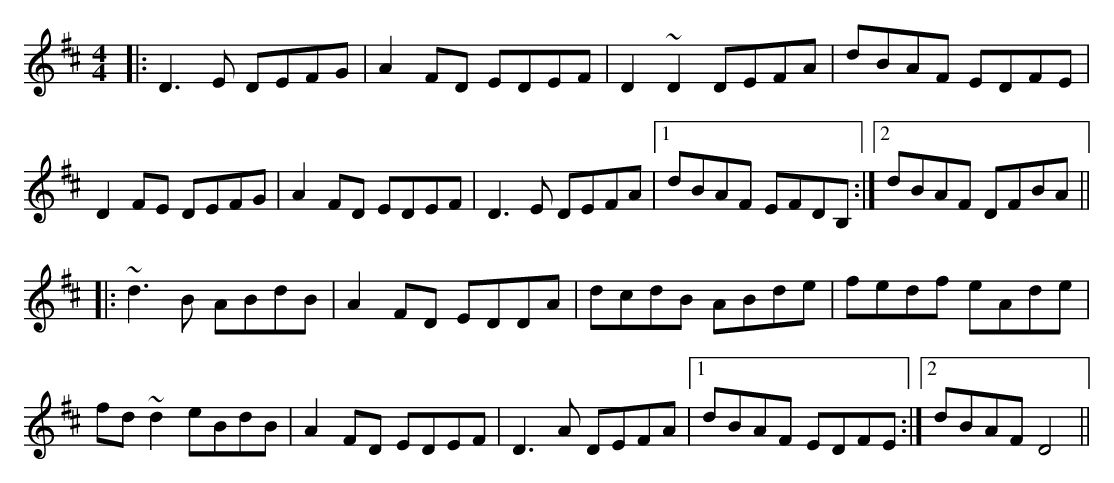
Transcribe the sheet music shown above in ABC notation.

X:1
M:4/4
K:D
|:D3 E DEFG|A2 FD EDEF|D2 ~D2 DEFA|dBAF EDFE|
D2 FE DEFG|A2 FD EDEF|D3 E DEFA|1 dBAF EFDB,:|2 dBAF DFBA||
|:~d3B ABdB|A2 FD EDDA|dcdB ABde|fedf eAde|
fd~d2 eBdB|A2 FD EDEF|D3 A DEFA|1 dBAF EDFE:|2 dBAF D4||
